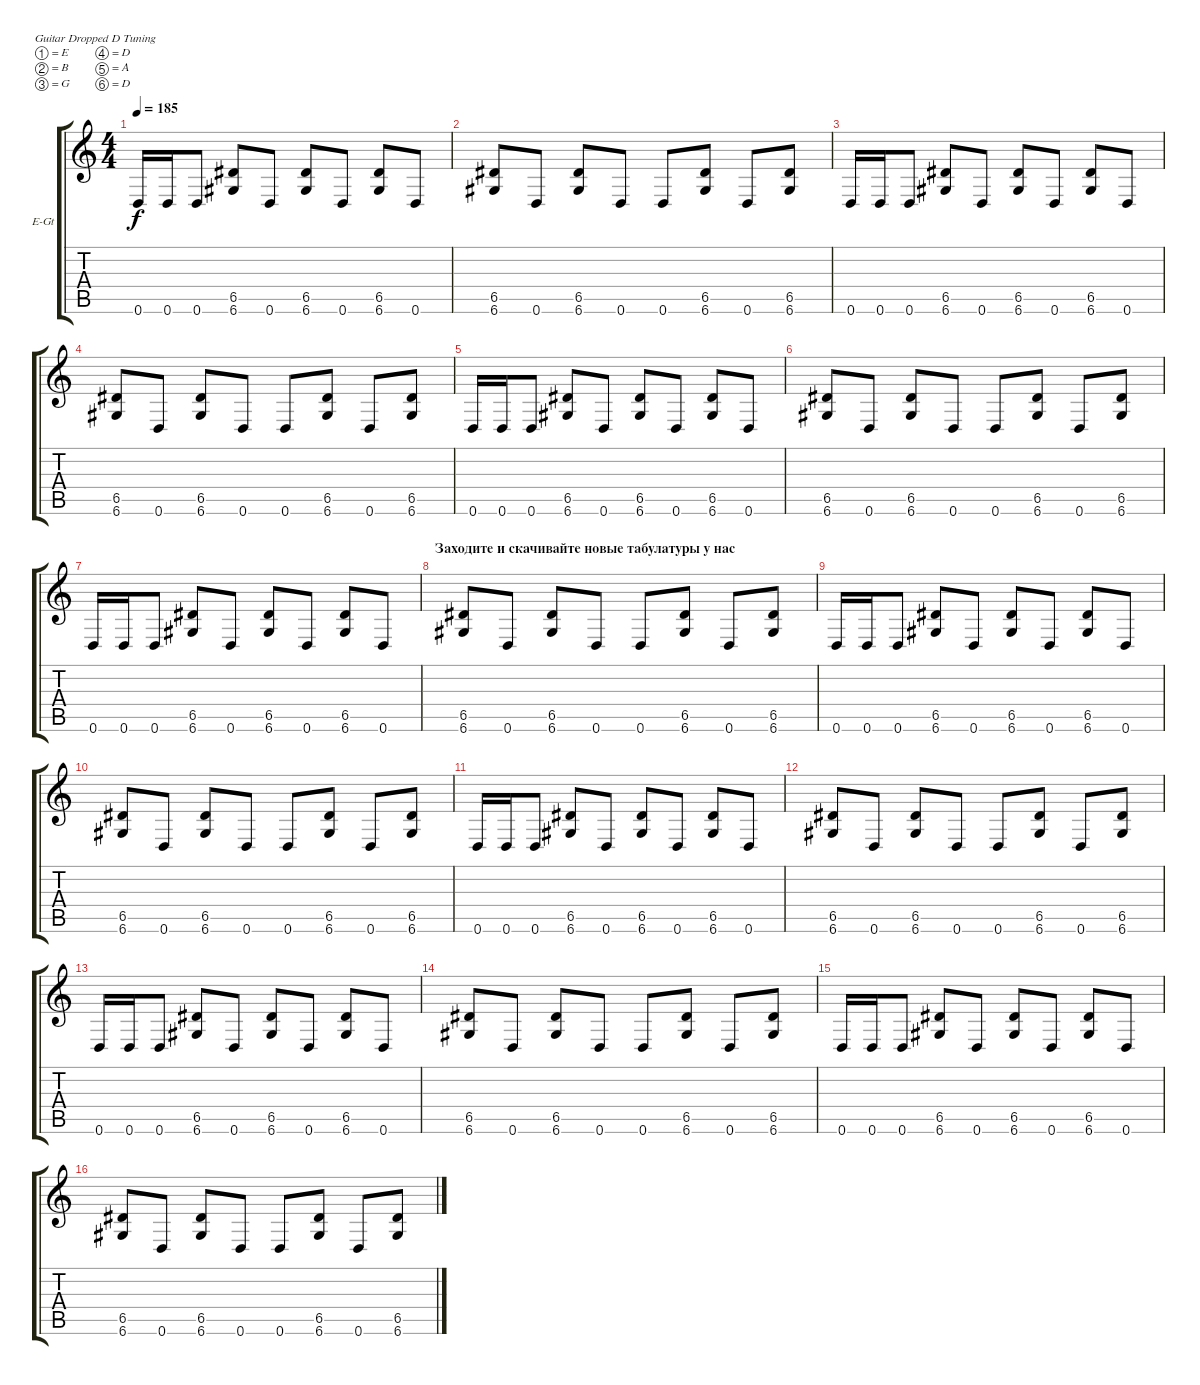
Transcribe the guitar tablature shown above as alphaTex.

\bracketExtendMode groupsimilarinstruments
\firstSystemTrackNameOrientation horizontal
\otherSystemsTrackNameOrientation horizontal
\track ("Mark Morton" "E-Gt") {instrument distortionguitar}
\staff {score tabs}
\tuning (E4 B3 G3 D3 A2 D2)
\ts (4 4)
\tempo 185
\clef g2
\ks c
0.6.16{dy f} 0.6.16 0.6.8 (6.5 6.6).8 0.6.8 (6.5 6.6).8 0.6.8 (6.5 6.6).8 0.6.8 |
(6.5 6.6).8 0.6.8 (6.5 6.6).8 0.6.8 0.6.8 (6.5 6.6).8 0.6.8 (6.5 6.6).8 |
0.6.16 0.6.16 0.6.8 (6.5 6.6).8 0.6.8 (6.5 6.6).8 0.6.8 (6.5 6.6).8 0.6.8 |
(6.5 6.6).8 0.6.8 (6.5 6.6).8 0.6.8 0.6.8 (6.5 6.6).8 0.6.8 (6.5 6.6).8 |
0.6.16 0.6.16 0.6.8 (6.5 6.6).8 0.6.8 (6.5 6.6).8 0.6.8 (6.5 6.6).8 0.6.8 |
(6.5 6.6).8 0.6.8 (6.5 6.6).8 0.6.8 0.6.8 (6.5 6.6).8 0.6.8 (6.5 6.6).8 |
0.6.16 0.6.16 0.6.8 (6.5 6.6).8 0.6.8 (6.5 6.6).8 0.6.8 (6.5 6.6).8 0.6.8 |
\section ("" "Заходите и скачивайте новые табулатуры у нас")
(6.5 6.6).8 0.6.8 (6.5 6.6).8 0.6.8 0.6.8 (6.5 6.6).8 0.6.8 (6.5 6.6).8 |
0.6.16 0.6.16 0.6.8 (6.5 6.6).8 0.6.8 (6.5 6.6).8 0.6.8 (6.5 6.6).8 0.6.8 |
(6.5 6.6).8 0.6.8 (6.5 6.6).8 0.6.8 0.6.8 (6.5 6.6).8 0.6.8 (6.5 6.6).8 |
0.6.16 0.6.16 0.6.8 (6.5 6.6).8 0.6.8 (6.5 6.6).8 0.6.8 (6.5 6.6).8 0.6.8 |
(6.5 6.6).8 0.6.8 (6.5 6.6).8 0.6.8 0.6.8 (6.5 6.6).8 0.6.8 (6.5 6.6).8 |
0.6.16 0.6.16 0.6.8 (6.5 6.6).8 0.6.8 (6.5 6.6).8 0.6.8 (6.5 6.6).8 0.6.8 |
(6.5 6.6).8 0.6.8 (6.5 6.6).8 0.6.8 0.6.8 (6.5 6.6).8 0.6.8 (6.5 6.6).8 |
0.6.16 0.6.16 0.6.8 (6.5 6.6).8 0.6.8 (6.5 6.6).8 0.6.8 (6.5 6.6).8 0.6.8 |
(6.5 6.6).8 0.6.8 (6.5 6.6).8 0.6.8 0.6.8 (6.5 6.6).8 0.6.8 (6.5 6.6).8
